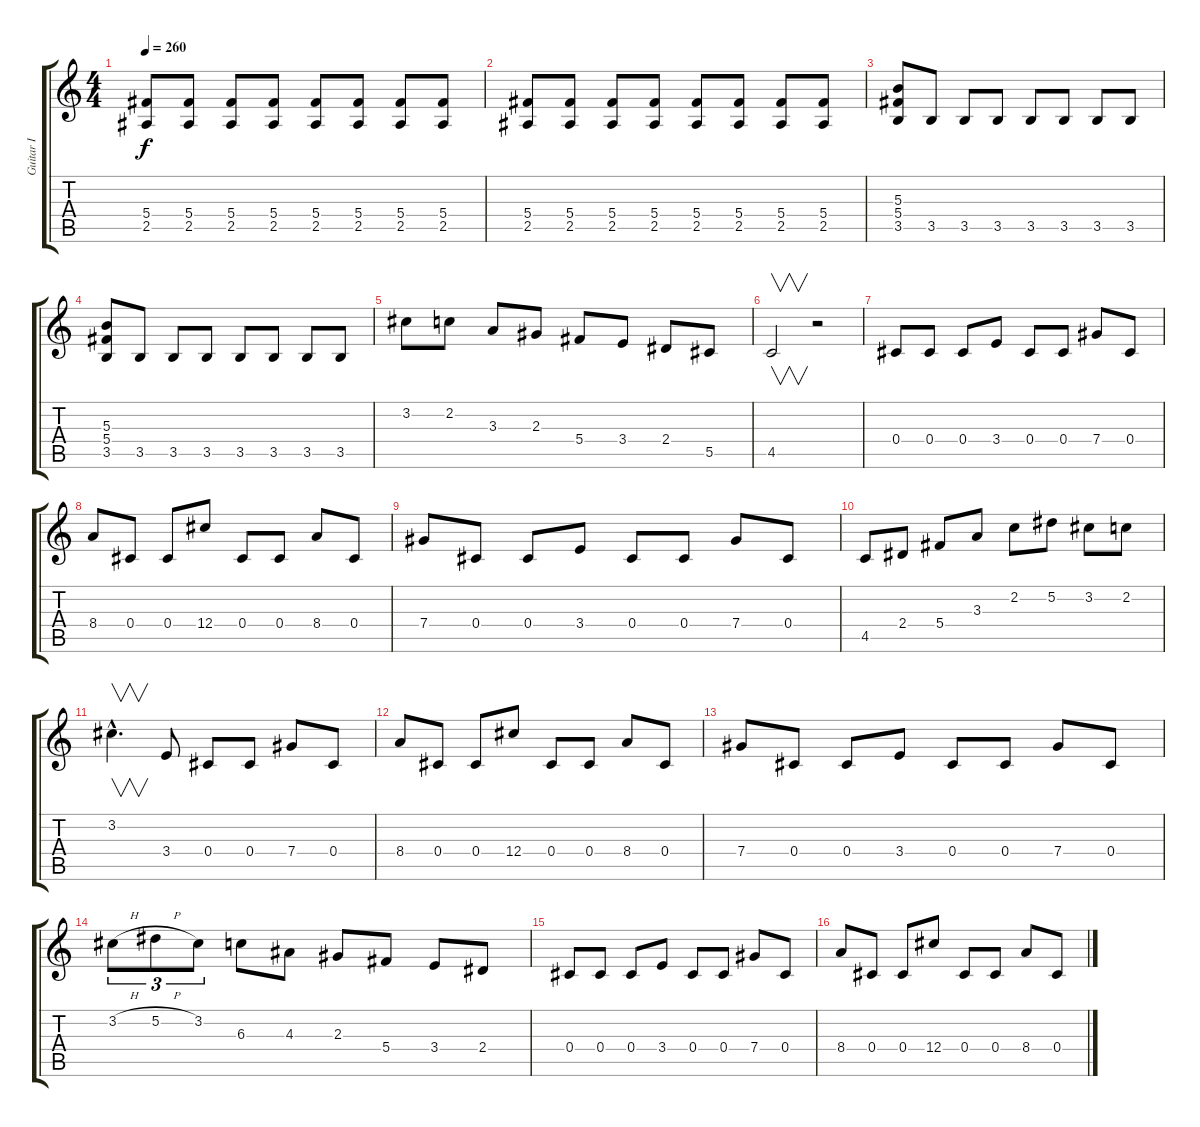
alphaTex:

\track ("Guitar I" "Guitar I") {instrument overdrivenguitar}
\staff {score tabs}
\tuning (Eb4 Bb3 Gb3 Db3 Ab2 Eb2) {hide}
\ts (4 4)
\tempo 260
\clef g2
\ks c
(5.4 2.5).8{dy f} (5.4 2.5).8 (5.4 2.5).8 (5.4 2.5).8 (5.4 2.5).8 (5.4 2.5).8 (5.4 2.5).8 (5.4 2.5).8 |
(5.4 2.5).8 (5.4 2.5).8 (5.4 2.5).8 (5.4 2.5).8 (5.4 2.5).8 (5.4 2.5).8 (5.4 2.5).8 (5.4 2.5).8 |
(5.3 5.4 3.5).8 3.5.8 3.5.8 3.5.8 3.5.8 3.5.8 3.5.8 3.5.8 |
(5.3 5.4 3.5).8 3.5.8 3.5.8 3.5.8 3.5.8 3.5.8 3.5.8 3.5.8 |
3.2.8 2.2.8 3.3.8 2.3.8 5.4.8 3.4.8 2.4.8 5.5.8 |
4.5.2{v} r.2 |
0.4.8 0.4.8 0.4.8 3.4.8 0.4.8 0.4.8 7.4.8 0.4.8 |
8.4.8 0.4.8 0.4.8 12.4.8 0.4.8 0.4.8 8.4.8 0.4.8 |
7.4.8 0.4.8 0.4.8 3.4.8 0.4.8 0.4.8 7.4.8 0.4.8 |
4.5.8 2.4.8 5.4.8 3.3.8 2.2.8 5.2.8 3.2.8 2.2.8 |
3.2{hac}.4{v d} 3.4.8 0.4.8 0.4.8 7.4.8 0.4.8 |
8.4.8 0.4.8 0.4.8 12.4.8 0.4.8 0.4.8 8.4.8 0.4.8 |
7.4.8 0.4.8 0.4.8 3.4.8 0.4.8 0.4.8 7.4.8 0.4.8 |
3.2{h}.8{tu (3 2)} 5.2{h}.8{tu (3 2)} 3.2.8{tu (3 2)} 6.3.8 4.3.8 2.3.8 5.4.8 3.4.8 2.4.8 |
0.4.8 0.4.8 0.4.8 3.4.8 0.4.8 0.4.8 7.4.8 0.4.8 |
8.4.8 0.4.8 0.4.8 12.4.8 0.4.8 0.4.8 8.4.8 0.4.8
